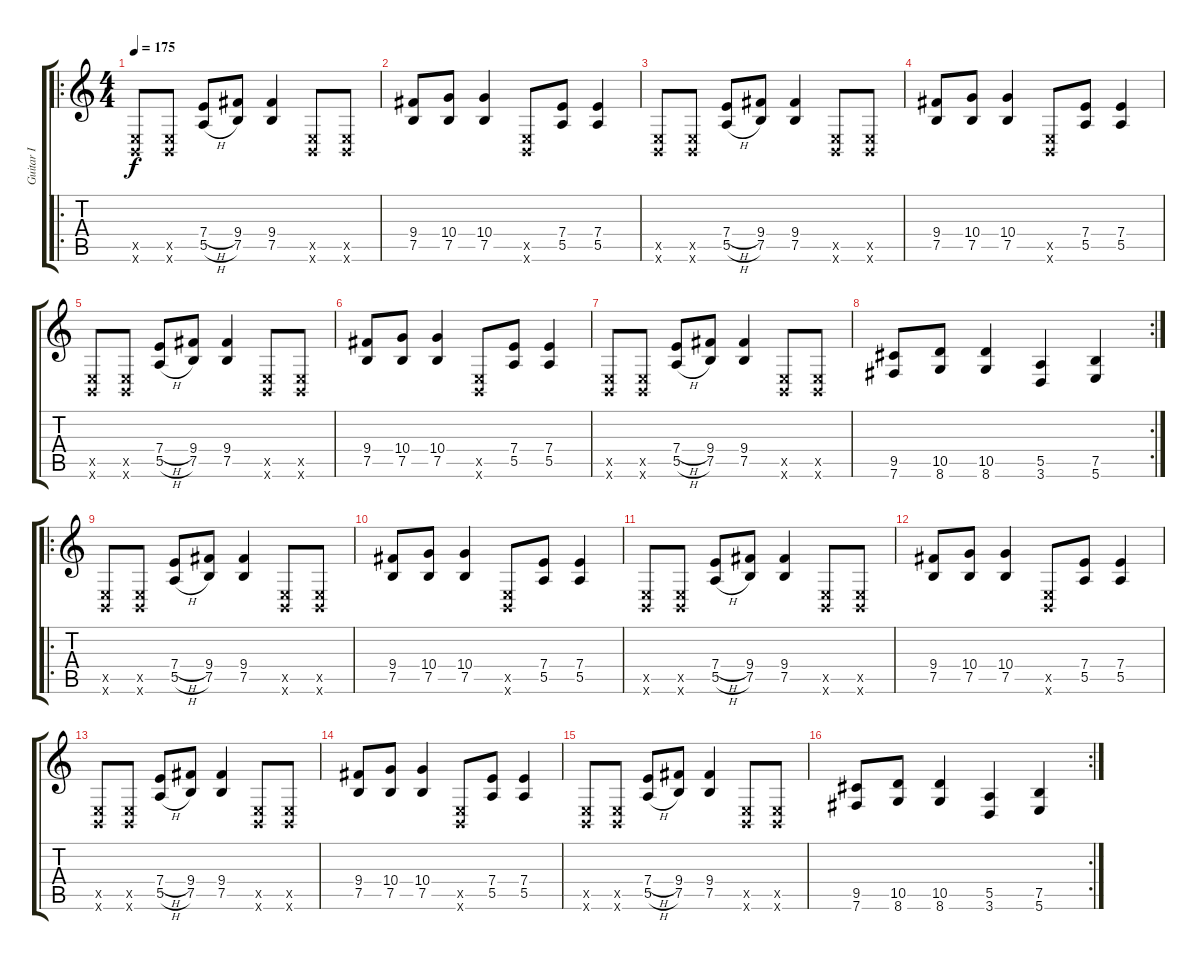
\track ("Guitar I" "Guitar I") {instrument distortionguitar}
\staff {score tabs}
\tuning (B3 G3 D3 A2 E2 B1) {hide}
\ro
\ts (4 4)
\tempo 175
\clef g2
\ks c
(0.5{x} 0.6{x}).8{dy f} (0.5{x} 0.6{x}).8 (7.4{h} 5.5{h}).8 (9.4 7.5).8 (9.4 7.5).4 (0.5{x} 0.6{x}).8 (0.5{x} 0.6{x}).8 |
(9.4 7.5).8 (10.4 7.5).8 (10.4 7.5).4 (0.5{x} 0.6{x}).8 (7.4 5.5).8 (7.4 5.5).4 |
(0.5{x} 0.6{x}).8 (0.5{x} 0.6{x}).8 (7.4{h} 5.5{h}).8 (9.4 7.5).8 (9.4 7.5).4 (0.5{x} 0.6{x}).8 (0.5{x} 0.6{x}).8 |
(9.4 7.5).8 (10.4 7.5).8 (10.4 7.5).4 (0.5{x} 0.6{x}).8 (7.4 5.5).8 (7.4 5.5).4 |
(0.5{x} 0.6{x}).8 (0.5{x} 0.6{x}).8 (7.4{h} 5.5{h}).8 (9.4 7.5).8 (9.4 7.5).4 (0.5{x} 0.6{x}).8 (0.5{x} 0.6{x}).8 |
(9.4 7.5).8 (10.4 7.5).8 (10.4 7.5).4 (0.5{x} 0.6{x}).8 (7.4 5.5).8 (7.4 5.5).4 |
(0.5{x} 0.6{x}).8 (0.5{x} 0.6{x}).8 (7.4{h} 5.5{h}).8 (9.4 7.5).8 (9.4 7.5).4 (0.5{x} 0.6{x}).8 (0.5{x} 0.6{x}).8 |
\rc 2
(9.5 7.6).8 (10.5 8.6).8 (10.5 8.6).4 (5.5 3.6).4 (7.5 5.6).4 |
\ro
(0.5{x} 0.6{x}).8 (0.5{x} 0.6{x}).8 (7.4{h} 5.5{h}).8 (9.4 7.5).8 (9.4 7.5).4 (0.5{x} 0.6{x}).8 (0.5{x} 0.6{x}).8 |
(9.4 7.5).8 (10.4 7.5).8 (10.4 7.5).4 (0.5{x} 0.6{x}).8 (7.4 5.5).8 (7.4 5.5).4 |
(0.5{x} 0.6{x}).8 (0.5{x} 0.6{x}).8 (7.4{h} 5.5{h}).8 (9.4 7.5).8 (9.4 7.5).4 (0.5{x} 0.6{x}).8 (0.5{x} 0.6{x}).8 |
(9.4 7.5).8 (10.4 7.5).8 (10.4 7.5).4 (0.5{x} 0.6{x}).8 (7.4 5.5).8 (7.4 5.5).4 |
(0.5{x} 0.6{x}).8 (0.5{x} 0.6{x}).8 (7.4{h} 5.5{h}).8 (9.4 7.5).8 (9.4 7.5).4 (0.5{x} 0.6{x}).8 (0.5{x} 0.6{x}).8 |
(9.4 7.5).8 (10.4 7.5).8 (10.4 7.5).4 (0.5{x} 0.6{x}).8 (7.4 5.5).8 (7.4 5.5).4 |
(0.5{x} 0.6{x}).8 (0.5{x} 0.6{x}).8 (7.4{h} 5.5{h}).8 (9.4 7.5).8 (9.4 7.5).4 (0.5{x} 0.6{x}).8 (0.5{x} 0.6{x}).8 |
\rc 2
(9.5 7.6).8 (10.5 8.6).8 (10.5 8.6).4 (5.5 3.6).4 (7.5 5.6).4
